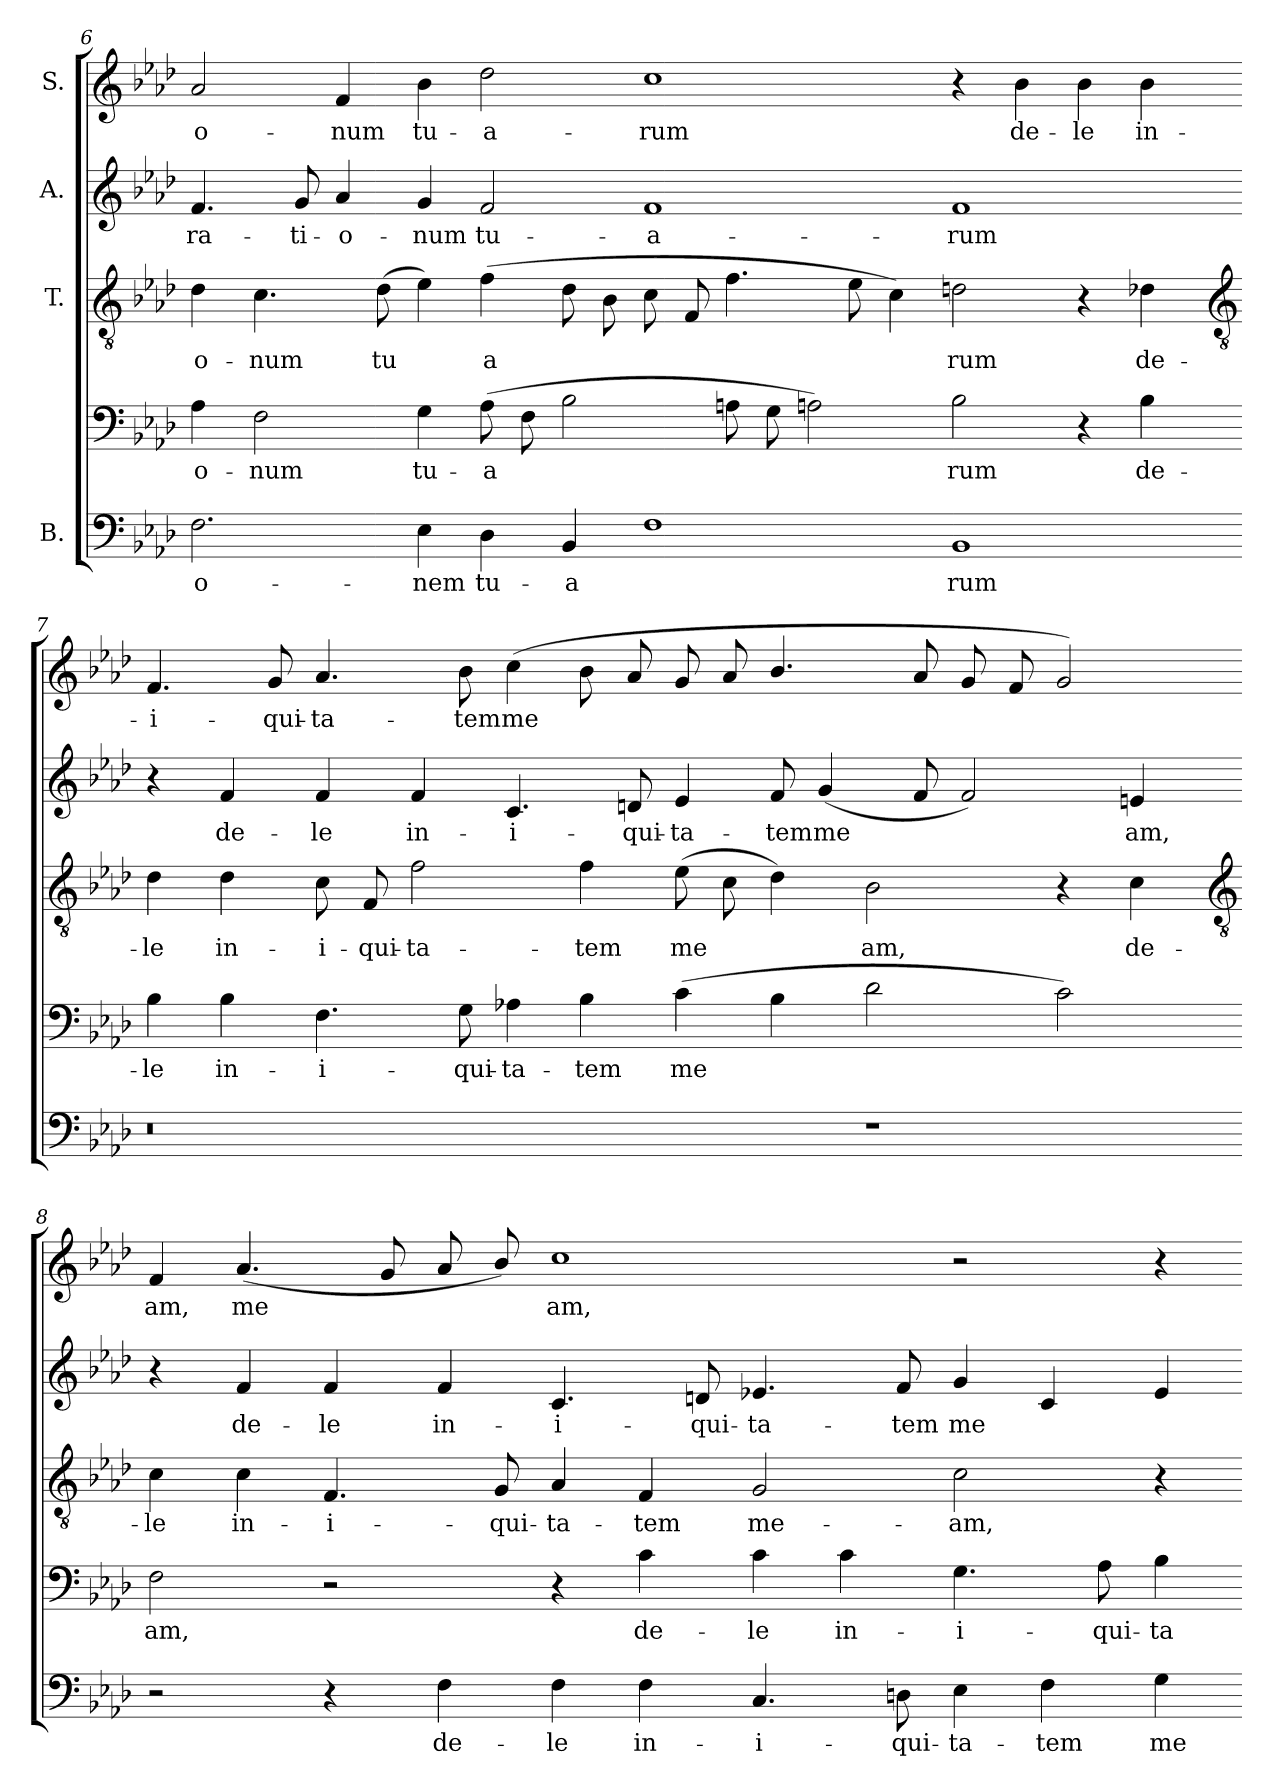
**kern	**text	**kern	**text	**kern	**text	**kern	**text	**kern	**text
*part4	*part4	*part4	*part4	*part3	*part3	*part2	*part2	*part1	*part1
*staff5	*staff5	*staff4	*staff4	*staff3	*staff3	*staff2	*staff2	*staff1	*staff1
*I"B.	*	*	*	*I"T.	*	*I"A.	*	*I"S.	*
!!LO:LB:g=z
*clefF4	*	*clefF4	*	*clefGv2	*	*clefG2	*	*clefG2	*
*k[b-e-a-d-]	*	*k[b-e-a-d-]	*	*k[b-e-a-d-]	*	*k[b-e-a-d-]	*	*k[b-e-a-d-]	*
*A-:	*	*A-:	*	*A-:	*	*A-:	*	*A-:	*
=6	=6	=6	=6	=6	=6	=6	=6	=6	=6
!	!LO:LY:b	!	!LO:LY:b	!	!LO:LY:b	!	!LO:LY:b	!	!LO:LY:b
2.F	-o-	4A-	-o-	4d-	-o-	4.f	-ra-	2a-	-o-
!	!	!	!LO:LY:b	!	!LO:LY:b	!	!	!	!
.	.	2F	-num	4.c	-num	.	.	.	.
!	!	!	!	!	!	!	!LO:LY:b	!	!
.	.	.	.	.	.	8g	-ti-	.	.
!	!	!	!	!	!	!	!LO:LY:b	!	!LO:LY:b
.	.	.	.	.	.	4a-	-o-	4f	-num
!	!	!	!	!	!LO:LY:b	!	!	!	!
.	.	.	.	(>8d-	tu	.	.	.	.
!	!LO:LY:b	!	!LO:LY:b	!	!	!	!LO:LY:b	!	!LO:LY:b
4E-	-nem	4G	tu-	4e-)	.	4g	-num	4b-	tu-
!	!LO:LY:b	!	!LO:LY:b	!	!LO:LY:b	!	!LO:LY:b	!	!LO:LY:b
4D-	tu-	(>8A-	-a	(>4f	a	2f	tu-	2dd-	-a-
.	.	8F	.	.	.	.	.	.	.
!	!LO:LY:b	!	!	!	!	!	!	!	!
4BB-	-a	2B-	.	8d-	.	.	.	.	.
.	.	.	.	8B-	.	.	.	.	.
!	!	!	!	!	!	!	!LO:LY:b	!	!LO:LY:b
1F	.	.	.	8c	.	1f	-a-	1cc	-rum
.	.	.	.	8F	.	.	.	.	.
.	.	8An	.	4.f	.	.	.	.	.
.	.	8G	.	.	.	.	.	.	.
.	.	2An)	.	.	.	.	.	.	.
.	.	.	.	8e-	.	.	.	.	.
.	.	.	.	4c)	.	.	.	.	.
!	!LO:LY:b	!	!LO:LY:b	!	!LO:LY:b	!	!LO:LY:b	!	!
1BB-	rum	2B-	rum	2dn	rum	1f	-rum	4r	.
!	!	!	!	!	!	!	!	!	!LO:LY:b
.	.	.	.	.	.	.	.	4b-	de-
!	!	!	!	!	!	!	!	!	!LO:LY:b
.	.	4r	.	4r	.	.	.	4b-	-le
!	!	!	!LO:LY:b	!	!LO:LY:b	!	!	!	!LO:LY:b
.	.	4B-	de-	4d-X	de-	.	.	4b-	in-
!!LO:LB:g=z
=7-	=7-	=7-	=7-	=7-	=7-	=7-	=7-	=7-	=7-
*	*	*	*	*clefGv2	*	*	*	*	*
!	!	!	!LO:LY:b	!	!LO:LY:b	!	!	!	!LO:LY:b
0r	.	4B-	le	4d-	-le	4r	.	4.f	-i-
!	!	!	!LO:LY:b	!	!LO:LY:b	!	!LO:LY:b	!	!
.	.	4B-	in-	4d-	in-	4f	de-	.	.
!	!	!	!	!	!	!	!	!	!LO:LY:b
.	.	.	.	.	.	.	.	8g	-qui-
!	!	!	!LO:LY:b	!	!LO:LY:b	!	!LO:LY:b	!	!LO:LY:b
.	.	4.F	-i-	8c	-i-	4f	-le	4.a-	-ta-
!	!	!	!	!	!LO:LY:b	!	!	!	!
.	.	.	.	8F	-qui-	.	.	.	.
!	!	!	!	!	!LO:LY:b	!	!LO:LY:b	!	!
.	.	.	.	2f	-ta-	4f	in-	.	.
!	!	!	!LO:LY:b	!	!	!	!	!	!LO:LY:b
.	.	8G	-qui-	.	.	.	.	8b-	-tem
!	!	!	!LO:LY:b	!	!	!	!LO:LY:b	!	!LO:LY:b
.	.	4A-	-ta-	.	.	4.c	-i-	(<4cc	me
!	!	!	!LO:LY:b	!	!LO:LY:b	!	!	!	!
.	.	4B-	-tem	4f	-tem	.	.	8b-	.
!	!	!	!	!	!	!	!LO:LY:b	!	!
.	.	.	.	.	.	8dn	-qui-	8a-	.
!	!	!	!LO:LY:b	!	!LO:LY:b	!	!LO:LY:b	!	!
.	.	(>4c	me	(>8e-	me	4e-	-ta-	8g	.
.	.	.	.	8c	.	.	.	8a-	.
!	!	!	!	!	!	!	!LO:LY:b	!	!
.	.	4B-	.	4d-)	.	8f	-tem	4.b-/	.
!	!	!	!	!	!	!	!LO:LY:b	!	!
.	.	.	.	.	.	(<4g	me	.	.
!	!	!	!	!	!LO:LY:b	!	!	!	!
1r	.	2d-	.	2B-	am,	.	.	.	.
.	.	.	.	.	.	8f	.	8a-	.
.	.	.	.	.	.	2f)	.	8g	.
.	.	.	.	.	.	.	.	8f	.
.	.	2c)	.	4r	.	.	.	2g)	.
!	!	!	!	!	!LO:LY:b	!	!LO:LY:b	!	!
.	.	.	.	4c	de-	4en	am,	.	.
!!LO:LB:g=z
=8-	=8-	=8-	=8-	=8-	=8-	=8-	=8-	=8-	=8-
*	*	*	*	*clefGv2	*	*	*	*	*
!	!	!	!LO:LY:b	!	!LO:LY:b	!	!	!	!LO:LY:b
2r	.	2F	am,	4c	-le	4r	.	4f	am,
!	!	!	!	!	!LO:LY:b	!	!LO:LY:b	!	!LO:LY:b
.	.	.	.	4c	in-	4f	de-	(<4.a-	me
!	!	!	!	!	!LO:LY:b	!	!LO:LY:b	!	!
4r	.	2r	.	4.F	-i-	4f	-le	.	.
.	.	.	.	.	.	.	.	8g	.
!	!LO:LY:b	!	!	!	!	!	!LO:LY:b	!	!
4F	-de-	.	.	.	.	4f	in-	8a-	.
!	!	!	!	!	!LO:LY:b	!	!	!	!
.	.	.	.	8G	-qui-	.	.	8b-/)	.
!	!LO:LY:b	!	!	!	!LO:LY:b	!	!LO:LY:b	!	!LO:LY:b
4F	-le	4r	.	4A-	-ta-	4.c	-i-	1cc	am,
!	!LO:LY:b	!	!LO:LY:b	!	!LO:LY:b	!	!	!	!
4F	in-	4c	de-	4F	-tem	.	.	.	.
!	!	!	!	!	!	!	!LO:LY:b	!	!
.	.	.	.	.	.	8dn	-qui-	.	.
!	!LO:LY:b	!	!LO:LY:b	!	!LO:LY:b	!	!LO:LY:b	!	!
4.C	-i-	4c	-le	2G	me-	4.e-	-ta-	.	.
!	!	!	!LO:LY:b	!	!	!	!	!	!
.	.	4c	in-	.	.	.	.	.	.
!	!LO:LY:b	!	!	!	!	!	!LO:LY:b	!	!
8Dn	-qui-	.	.	.	.	8f	-tem	.	.
!	!LO:LY:b	!	!LO:LY:b	!	!LO:LY:b	!	!LO:LY:b	!	!
4E-	-ta-	4.G	-i-	2c	-am,	4g	me	2r	.
!	!LO:LY:b	!	!	!	!	!	!	!	!
4F	-tem	.	.	.	.	4c	.	.	.
!	!	!	!LO:LY:b	!	!	!	!	!	!
.	.	8A-	-qui-	.	.	.	.	.	.
!	!LO:LY:b	!	!LO:LY:b	!	!	!	!	!	!
4G	me	4B-	-ta-	4r	.	4e-	.	4r	.
=-	=-	=-	=-	=-	=-	=-	=-	=-	=-
*-	*-	*-	*-	*-	*-	*-	*-	*-	*-
